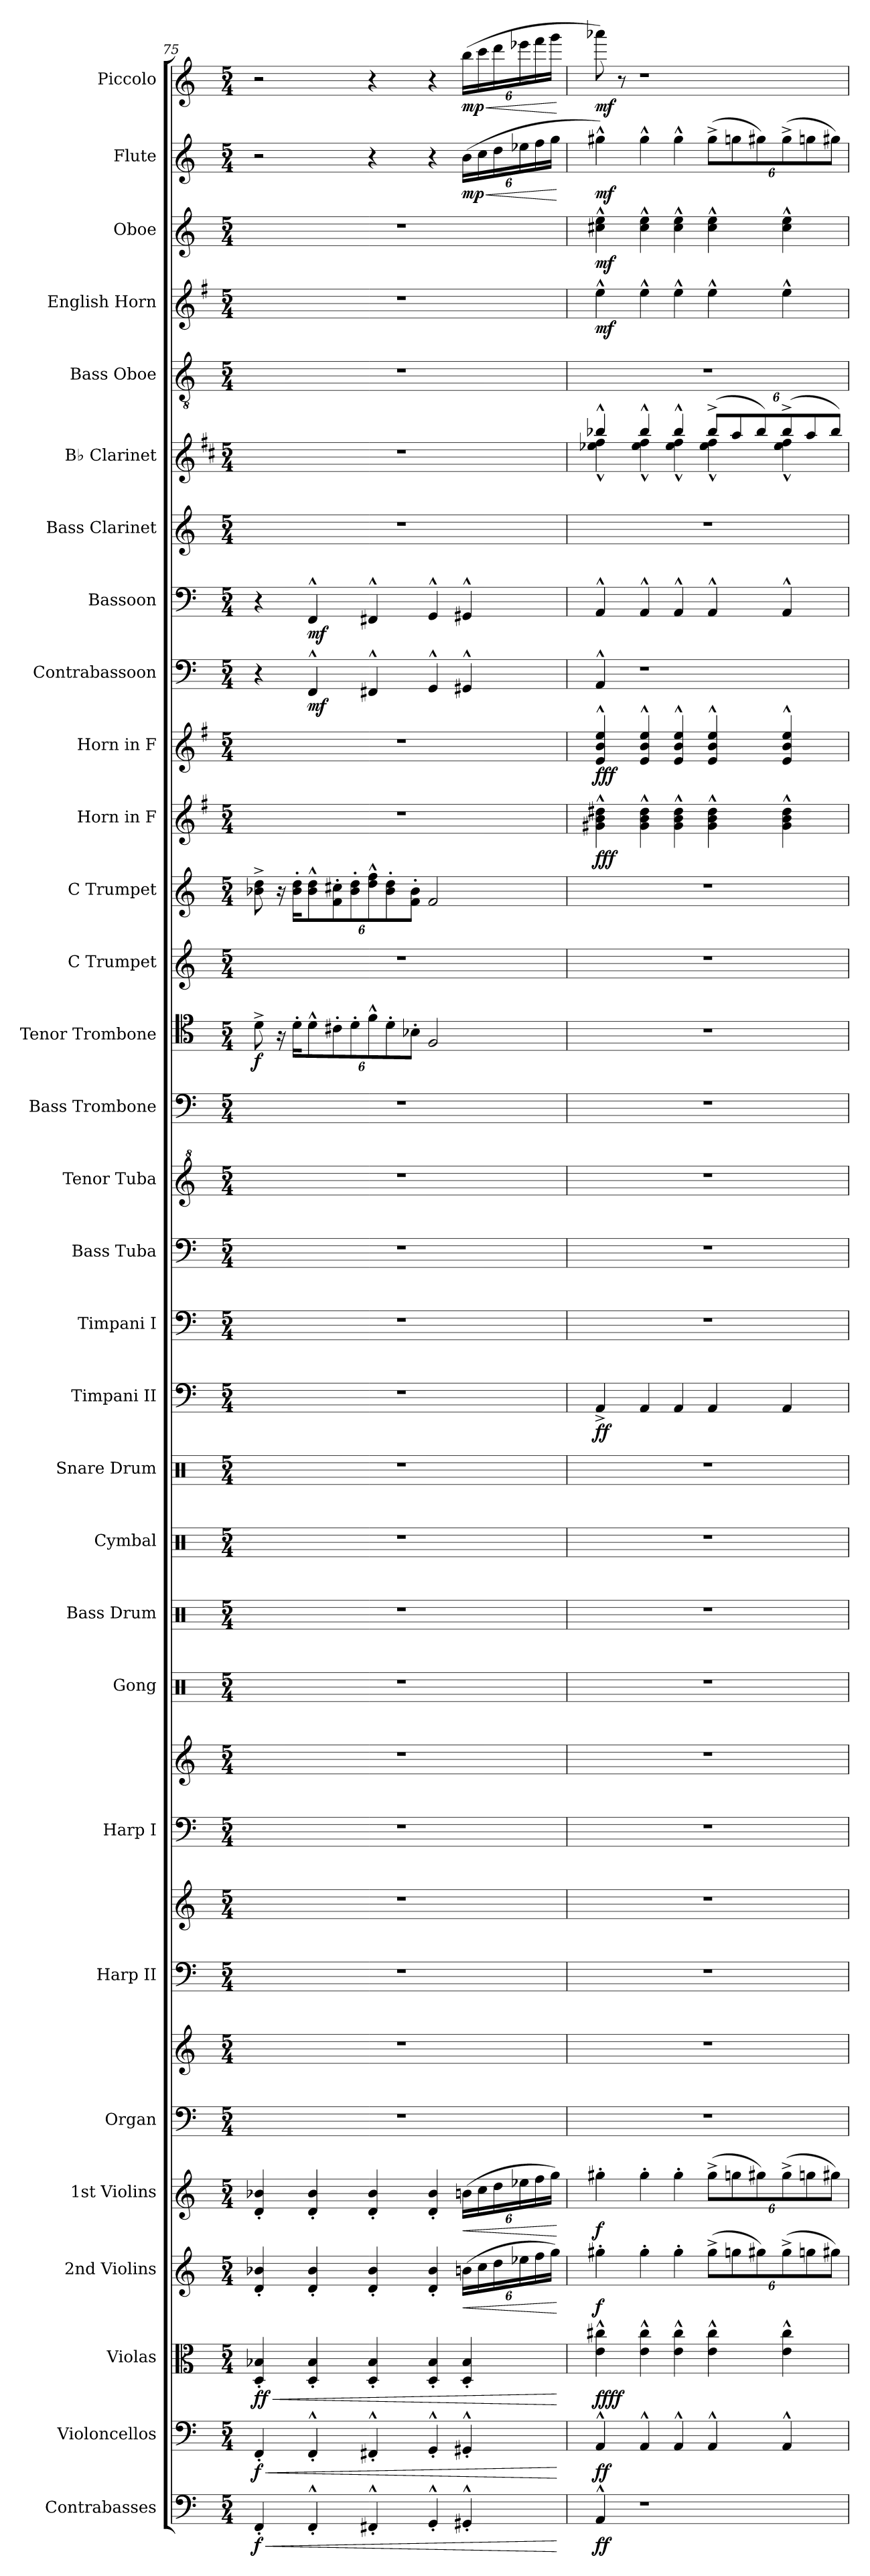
**kern	**dynam	**kern	**dynam	**kern	**dynam	**kern	**dynam	**kern	**dynam	**kern	**kern	**kern	**kern	**kern	**kern	**kern	**kern	**kern	**kern	**kern	**dynam	**kern	**kern	**kern	**kern	**kern	**dynam	**kern	**kern	**kern	**dynam	**kern	**dynam	**kern	**dynam	**kern	**dynam	**kern	**kern	**dynam	**kern	**kern	**dynam	**kern	**dynam	**kern	**dynam	**kern	**dynam
*part31	*part31	*part30	*part30	*part29	*part29	*part28	*part28	*part27	*part27	*part26	*part26	*part25	*part25	*part24	*part24	*part23	*part22	*part21	*part20	*part19	*part19	*part18	*part17	*part16	*part15	*part14	*part14	*part13	*part12	*part11	*part11	*part10	*part10	*part9	*part9	*part8	*part8	*part7	*part6	*part6	*part5	*part4	*part4	*part3	*part3	*part2	*part2	*part1	*part1
*staff34	*staff34	*staff33	*staff33	*staff32	*staff32	*staff31	*staff31	*staff30	*staff30	*staff29	*staff28	*staff27	*staff26	*staff25	*staff24	*staff23	*staff22	*staff21	*staff20	*staff19	*staff19	*staff18	*staff17	*staff16	*staff15	*staff14	*staff14	*staff13	*staff12	*staff11	*staff11	*staff10	*staff10	*staff9	*staff9	*staff8	*staff8	*staff7	*staff6	*staff6	*staff5	*staff4	*staff4	*staff3	*staff3	*staff2	*staff2	*staff1	*staff1
*I"Contrabasses	*	*I"Violoncellos	*	*I"Violas	*	*I"2nd Violins	*	*I"1st Violins	*	*I"Organ	*	*I"Harp II	*	*I"Harp I	*	*I"Gong	*I"Bass Drum	*I"Cymbal	*I"Snare Drum	*I"Timpani II	*	*I"Timpani I	*I"Bass Tuba	*I"Tenor Tuba	*I"Bass Trombone	*I"Tenor Trombone	*	*I"C Trumpet	*I"C Trumpet	*I"Horn in F	*	*I"Horn in F	*	*I"Contrabassoon	*	*I"Bassoon	*	*I"Bass Clarinet	*I"B♭ Clarinet	*	*I"Bass Oboe	*I"English Horn	*	*I"Oboe	*	*I"Flute	*	*I"Piccolo	*
*I'Cbs.	*	*I'Vcs.	*	*I'Vlas.	*	*I'Vlns.	*	*I'Vlns.	*	*I'Org.	*	*I'Hrp.	*	*I'Hrp.	*	*	*I'B. Dr.	*I'Cym.	*I'Sn. Dr.	*I'Timp.	*	*I'Timp.	*I'Tba.	*	*I'B. Tbn.	*I'T. Tbn.	*	*I'C Tpt.	*I'C Tpt.	*	*	*	*	*I'Cbsn.	*	*I'Bsn.	*	*I'B. Cl.	*I'B♭ Cl.	*	*	*I'E. Hn.	*	*I'Ob.	*	*I'Fl.	*	*I'Picc.	*
*clefF4	*	*clefF4	*	*clefC3	*	*clefG2	*	*clefG2	*	*clefF4	*clefG2	*clefF4	*clefG2	*clefF4	*clefG2	*clefX	*clefX	*clefX	*clefX	*clefF4	*	*clefF4	*clefF4	*clefG^2	*clefF4	*clefC4	*	*clefG2	*clefG2	*clefG2	*	*clefG2	*	*clefF4	*	*clefF4	*	*clefG2	*clefG2	*	*clefGv2	*clefG2	*	*clefG2	*	*clefG2	*	*clefG2	*
*ITrd7c12	*	*	*	*	*	*	*	*	*	*	*	*	*	*	*	*	*	*	*	*	*	*	*	*ITrd15c26	*	*	*	*	*	*ITrd4c7	*	*ITrd4c7	*	*ITrd7c12	*	*	*	*ITrd8c14	*ITrd1c2	*	*	*ITrd4c7	*	*	*	*	*	*ITrd-7c-12	*
*k[]	*	*k[]	*	*k[]	*	*k[]	*	*k[]	*	*k[]	*k[]	*k[]	*k[]	*k[]	*k[]	*k[]	*k[]	*k[]	*k[]	*k[]	*	*k[]	*k[]	*k[]	*k[]	*k[]	*	*k[]	*k[]	*k[]	*	*k[]	*	*k[]	*	*k[]	*	*k[]	*k[]	*	*k[]	*k[]	*	*k[]	*	*k[]	*	*k[]	*
*M5/4	*	*M5/4	*	*M5/4	*	*M5/4	*	*M5/4	*	*M5/4	*M5/4	*M5/4	*M5/4	*M5/4	*M5/4	*M5/4	*M5/4	*M5/4	*M5/4	*M5/4	*	*M5/4	*M5/4	*M5/4	*M5/4	*M5/4	*	*M5/4	*M5/4	*M5/4	*	*M5/4	*	*M5/4	*	*M5/4	*	*M5/4	*M5/4	*	*M5/4	*M5/4	*	*M5/4	*	*M5/4	*	*M5/4	*
=75	=75	=75	=75	=75	=75	=75	=75	=75	=75	=75	=75	=75	=75	=75	=75	=75	=75	=75	=75	=75	=75	=75	=75	=75	=75	=75	=75	=75	=75	=75	=75	=75	=75	=75	=75	=75	=75	=75	=75	=75	=75	=75	=75	=75	=75	=75	=75	=75	=75
!	!LO:HP:b	!	!LO:HP:b	!	!LO:HP:b	!	!	!	!	!	!	!	!	!	!	!	!	!	!	!	!	!	!	!	!	!	!	!	!	!	!	!	!	!	!	!	!	!	!	!	!	!	!	!	!	!	!	!	!
!	!LO:DY:n=1:b	!	!LO:DY:n=1:b	!	!LO:DY:n=1:b	!	!	!	!	!	!	!	!	!	!	!	!	!	!	!	!	!	!	!	!	!	!	!	!	!	!	!	!	!	!	!	!	!	!	!	!	!	!	!	!	!	!	!	!
!	!	!	!	!	!LO:DY:n=2:b	!	!	!	!	!	!	!	!	!	!	!	!	!	!	!	!	!	!	!	!	!	!LO:DY:b	!	!	!	!	!	!	!	!	!	!	!	!	!	!	!	!	!	!	!	!	!	!
4FFF'/	< f	4FF'/	< f	4D/' 4B-X/'	< f f	4d/' 4b-X/'	.	4d/' 4b-X/'	.	4%5r	4%5r	4%5r	4%5r	4%5r	4%5r	4%5r	4%5r	4%5r	4%5r	4%5r	.	4%5r	4%5r	4%5r	4%5r	8d^\	f	4%5r	8b-X\^ 8dd\^	4%5r	.	4%5r	.	4r	.	4r	.	4%5r	4%5r	.	4%5r	4%5r	.	4%5r	.	2r	.	2r	.
.	.	.	.	.	.	.	.	.	.	.	.	.	.	.	.	.	.	.	.	.	.	.	.	.	.	16r	.	.	16r	.	.	.	.	.	.	.	.	.	.	.	.	.	.	.	.	.	.	.	.
.	.	.	.	.	.	.	.	.	.	.	.	.	.	.	.	.	.	.	.	.	.	.	.	.	.	16d'\KL	.	.	16b-\' 16dd\'KL	.	.	.	.	.	.	.	.	.	.	.	.	.	.	.	.	.	.	.	.
*	*	*	*	*	*	*	*	*	*	*	*	*	*	*	*	*	*	*	*	*	*	*	*	*	*	*Xbrackettup	*	*	*Xbrackettup	*	*	*	*	*	*	*	*	*	*	*	*	*	*	*	*	*	*	*	*
!	!	!	!	!	!	!	!	!	!	!	!	!	!	!	!	!	!	!	!	!	!	!	!	!	!	!	!	!	!	!	!	!	!	!	!LO:DY:b	!	!LO:DY:b	!	!	!	!	!	!	!	!	!	!	!	!
4FFF'^^/	.	4FF'^^/	.	4D/' 4B-/'	.	4d/' 4b-/'	.	4d/' 4b-/'	.	.	.	.	.	.	.	.	.	.	.	.	.	.	.	.	.	12d^^\	.	.	12b-\^^ 12dd\^^	.	.	.	.	4FFF^^/	mf	4FF^^/	mf	.	.	.	.	.	.	.	.	.	.	.	.
.	.	.	.	.	.	.	.	.	.	.	.	.	.	.	.	.	.	.	.	.	.	.	.	.	.	12c#X'\	.	.	12f\' 12cc#X\'	.	.	.	.	.	.	.	.	.	.	.	.	.	.	.	.	.	.	.	.
.	.	.	.	.	.	.	.	.	.	.	.	.	.	.	.	.	.	.	.	.	.	.	.	.	.	12d'\	.	.	12b-\' 12dd\'	.	.	.	.	.	.	.	.	.	.	.	.	.	.	.	.	.	.	.	.
4FFF#X'^^/	.	4FF#X'^^/	.	4D/' 4B-/'	.	4d/' 4b-/'	.	4d/' 4b-/'	.	.	.	.	.	.	.	.	.	.	.	.	.	.	.	.	.	12f^^\	.	.	12dd\^^ 12ff\^^	.	.	.	.	4FFF#X^^/	.	4FF#X^^/	.	.	.	.	.	.	.	.	.	4r	.	4r	.
.	.	.	.	.	.	.	.	.	.	.	.	.	.	.	.	.	.	.	.	.	.	.	.	.	.	12d'\	.	.	12b-\' 12dd\'	.	.	.	.	.	.	.	.	.	.	.	.	.	.	.	.	.	.	.	.
.	.	.	.	.	.	.	.	.	.	.	.	.	.	.	.	.	.	.	.	.	.	.	.	.	.	12B-X'\J	.	.	12f\' 12b-\'J	.	.	.	.	.	.	.	.	.	.	.	.	.	.	.	.	.	.	.	.
4GGG'^^/	.	4GG'^^/	.	4D/' 4B-/'	.	4d/' 4b-/'	.	4d/' 4b-/'	.	.	.	.	.	.	.	.	.	.	.	.	.	.	.	.	.	2F/	.	.	2f/	.	.	.	.	4GGG^^/	.	4GG^^/	.	.	.	.	.	.	.	.	.	4r	.	4r	.
*	*	*	*	*	*	*Xbrackettup	*	*	*	*	*	*	*	*	*	*	*	*	*	*	*	*	*	*	*	*	*	*	*	*	*	*	*	*	*	*	*	*	*	*	*	*	*	*	*	*	*	*	*
!	!	!	!	!	!	!	!LO:HP:b	!	!	!	!	!	!	!	!	!	!	!	!	!	!	!	!	!	!	!	!	!	!	!	!	!	!	!	!	!	!	!	!	!	!	!	!	!	!	!	!	!	!
*	*	*	*	*	*	*	*	*Xbrackettup	*	*	*	*	*	*	*	*	*	*	*	*	*	*	*	*	*	*	*	*	*	*	*	*	*	*	*	*	*	*	*	*	*	*	*	*	*	*	*	*	*
!	!	!	!	!	!	!	!	!	!LO:HP:b	!	!	!	!	!	!	!	!	!	!	!	!	!	!	!	!	!	!	!	!	!	!	!	!	!	!	!	!	!	!	!	!	!	!	!	!	!	!	!	!
*	*	*	*	*	*	*	*	*	*	*	*	*	*	*	*	*	*	*	*	*	*	*	*	*	*	*	*	*	*	*	*	*	*	*	*	*	*	*	*	*	*	*	*	*	*	*Xbrackettup	*	*	*
!	!	!	!	!	!	!	!	!	!	!	!	!	!	!	!	!	!	!	!	!	!	!	!	!	!	!	!	!	!	!	!	!	!	!	!	!	!	!	!	!	!	!	!	!	!	!	!LO:HP:b	!	!
*	*	*	*	*	*	*	*	*	*	*	*	*	*	*	*	*	*	*	*	*	*	*	*	*	*	*	*	*	*	*	*	*	*	*	*	*	*	*	*	*	*	*	*	*	*	*	*	*Xbrackettup	*
!	!	!	!	!	!	!	!	!	!	!	!	!	!	!	!	!	!	!	!	!	!	!	!	!	!	!	!	!	!	!	!	!	!	!	!	!	!	!	!	!	!	!	!	!	!	!	!LO:DY:n=1:b	!	!LO:HP:b
!	!	!	!	!	!	!	!	!	!	!	!	!	!	!	!	!	!	!	!	!	!	!	!	!	!	!	!	!	!	!	!	!	!	!	!	!	!	!	!	!	!	!	!	!	!	!	!	!	!LO:DY:n=1:b
4GGG#X'^^/	.	4GG#X'^^/	.	4D/' 4B-/'	.	(24bn\LL	<	(24bn\LL	<	.	.	.	.	.	.	.	.	.	.	.	.	.	.	.	.	.	.	.	.	.	.	.	.	4GGG#X^^/	.	4GG#X^^/	.	.	.	.	.	.	.	.	.	(24b\LL	< mp	(24bbb\LL	< mp
.	.	.	.	.	.	24cc\	.	24cc\	.	.	.	.	.	.	.	.	.	.	.	.	.	.	.	.	.	.	.	.	.	.	.	.	.	.	.	.	.	.	.	.	.	.	.	.	.	24cc\	.	24cccc\	.
.	.	.	.	.	.	24dd\	.	24dd\	.	.	.	.	.	.	.	.	.	.	.	.	.	.	.	.	.	.	.	.	.	.	.	.	.	.	.	.	.	.	.	.	.	.	.	.	.	24dd\	.	24dddd\	.
.	.	.	.	.	.	24ee-X\	.	24ee-X\	.	.	.	.	.	.	.	.	.	.	.	.	.	.	.	.	.	.	.	.	.	.	.	.	.	.	.	.	.	.	.	.	.	.	.	.	.	24ee-X\	.	24eeee-X\	.
.	.	.	.	.	.	24ff\	.	24ff\	.	.	.	.	.	.	.	.	.	.	.	.	.	.	.	.	.	.	.	.	.	.	.	.	.	.	.	.	.	.	.	.	.	.	.	.	.	24ff\	.	24ffff\	.
.	.	.	.	.	.	24gg\JJ)	.	24gg\JJ)	.	.	.	.	.	.	.	.	.	.	.	.	.	.	.	.	.	.	.	.	.	.	.	.	.	.	.	.	.	.	.	.	.	.	.	.	.	24gg\JJ	.	24gggg\JJ	.
.	[	.	[	.	[	.	[	.	[	.	.	.	.	.	.	.	.	.	.	.	.	.	.	.	.	.	.	.	.	.	.	.	.	.	.	.	.	.	.	.	.	.	.	.	.	.	[	.	[
=76	=76	=76	=76	=76	=76	=76	=76	=76	=76	=76	=76	=76	=76	=76	=76	=76	=76	=76	=76	=76	=76	=76	=76	=76	=76	=76	=76	=76	=76	=76	=76	=76	=76	=76	=76	=76	=76	=76	=76	=76	=76	=76	=76	=76	=76	=76	=76	=76	=76
*	*	*	*	*	*	*	*	*	*	*	*	*	*	*	*	*	*	*	*	*	*	*	*	*	*	*	*	*	*	*	*	*	*	*	*	*	*	*	*^	*	*	*	*	*	*	*	*	*	*
!	!LO:DY:b	!	!LO:DY:b	!	!LO:DY:b	!	!	!	!	!	!	!	!	!	!	!	!	!	!	!	!	!	!	!	!	!	!	!	!	!	!	!	!	!	!	!	!	!	!	!	!	!	!	!	!	!	!	!	!	!
!	!	!	!	!	!LO:DY:n=1:b	!	!LO:DY:b	!	!LO:DY:b	!	!	!	!	!	!	!	!	!	!	!	!LO:DY:b	!	!	!	!	!	!	!	!	!	!LO:DY:b	!	!	!	!	!	!	!	!	!	!	!	!	!	!	!	!	!	!	!
!	!	!	!	!	!	!	!	!	!	!	!	!	!	!	!	!	!	!	!	!	!	!	!	!	!	!	!	!	!	!	!LO:DY:n=1:b	!	!	!	!	!	!	!	!	!	!	!	!	!	!	!	!	!	!	!
!	!	!	!	!	!	!	!	!	!	!	!	!	!	!	!	!	!	!	!	!	!	!	!	!	!	!	!	!	!	!	!LO:DY:n=2:b	!	!LO:DY:b	!	!	!	!	!	!	!	!	!	!	!	!	!	!	!	!	!
!	!	!	!	!	!	!	!	!	!	!	!	!	!	!	!	!	!	!	!	!	!	!	!	!	!	!	!	!	!	!	!	!	!LO:DY:n=1:b	!	!	!	!	!	!	!	!	!	!	!	!	!	!	!	!	!
!	!	!	!	!	!	!	!	!	!	!	!	!	!	!	!	!	!	!	!	!	!	!	!	!	!	!	!	!	!	!	!	!	!LO:DY:n=2:b	!	!	!	!	!	!	!	!LO:DY:b	!	!	!	!	!	!	!	!	!
!	!	!	!	!	!	!	!	!	!	!	!	!	!	!	!	!	!	!	!	!	!	!	!	!	!	!	!	!	!	!	!	!	!	!	!	!	!	!	!	!	!LO:DY:n=1:b	!	!	!	!	!	!	!	!	!
!	!	!	!	!	!	!	!	!	!	!	!	!	!	!	!	!	!	!	!	!	!	!	!	!	!	!	!	!	!	!	!	!	!	!	!	!	!	!	!	!	!LO:DY:n=2:b	!	!	!LO:DY:b	!	!LO:DY:b	!	!LO:DY:b	!	!LO:DY:b
4AAA^^/	ff	4AA^^/	ff	4e\^^ 4cc#X\^^	ff ff	4gg#X'\	f	4gg#X'\	f	4%5r	4%5r	4%5r	4%5r	4%5r	4%5r	4%5r	4%5r	4%5r	4%5r	4AA^/	ff	4%5r	4%5r	4%5r	4%5r	4%5r	.	4%5r	4%5r	4c#X\^^ 4e\^^ 4g#X\^^	f f f	4A/^^ 4e/^^ 4a/^^	f f f	4AAA^^/	.	4AA^^/	.	4%5r	4aa-X^^/	4dd-X\^^ 4ee\^^	mf mf mf	4%5r	4a^^\	mf	4cc#X\^^ 4ee\^^	mf	4gg#X^^\)	mf	8aaaa-X\)	mf
.	.	.	.	.	.	.	.	.	.	.	.	.	.	.	.	.	.	.	.	.	.	.	.	.	.	.	.	.	.	.	.	.	.	.	.	.	.	.	.	.	.	.	.	.	.	.	.	.	8r	.
1r	.	4AA^^/	.	4e\^^ 4cc#\^^	.	4gg#'\	.	4gg#'\	.	.	.	.	.	.	.	.	.	.	.	4AA/	.	.	.	.	.	.	.	.	.	4c#\^^ 4e\^^ 4g#\^^	.	4A/^^ 4e/^^ 4a/^^	.	1r	.	4AA^^/	.	.	4aa-^^/	4dd-\^^ 4ee\^^	.	.	4a^^\	.	4cc#\^^ 4ee\^^	.	4gg#^^\	.	1r	.
.	.	4AA^^/	.	4e\^^ 4cc#\^^	.	4gg#'\	.	4gg#'\	.	.	.	.	.	.	.	.	.	.	.	4AA/	.	.	.	.	.	.	.	.	.	4c#\^^ 4e\^^ 4g#\^^	.	4A/^^ 4e/^^ 4a/^^	.	.	.	4AA^^/	.	.	4aa-^^/	4dd-\^^ 4ee\^^	.	.	4a^^\	.	4cc#\^^ 4ee\^^	.	4gg#^^\	.	.	.
*	*	*	*	*	*	*	*	*	*	*	*	*	*	*	*	*	*	*	*	*	*	*	*	*	*	*	*	*	*	*	*	*	*	*	*	*	*	*	*Xbrackettup	*	*	*	*	*	*	*	*	*	*	*
.	.	4AA^^/	.	4e\^^ 4cc#\^^	.	(12gg#^\L	.	(12gg#^\L	.	.	.	.	.	.	.	.	.	.	.	4AA/	.	.	.	.	.	.	.	.	.	4c#\^^ 4e\^^ 4g#\^^	.	4A/^^ 4e/^^ 4a/^^	.	.	.	4AA^^/	.	.	(12aa-^/L	4dd-\^^ 4ee\^^	.	.	4a^^\	.	4cc#\^^ 4ee\^^	.	(12gg#^\L	.	.	.
.	.	.	.	.	.	12ggn\	.	12ggn\	.	.	.	.	.	.	.	.	.	.	.	.	.	.	.	.	.	.	.	.	.	.	.	.	.	.	.	.	.	.	12gg/	.	.	.	.	.	.	.	12ggn\	.	.	.
.	.	.	.	.	.	12gg#X\)	.	12gg#X\)	.	.	.	.	.	.	.	.	.	.	.	.	.	.	.	.	.	.	.	.	.	.	.	.	.	.	.	.	.	.	12aa-/)	.	.	.	.	.	.	.	12gg#X\)	.	.	.
.	.	4AA^^/	.	4e\^^ 4cc#\^^	.	(12gg#^\	.	(12gg#^\	.	.	.	.	.	.	.	.	.	.	.	4AA/	.	.	.	.	.	.	.	.	.	4c#\^^ 4e\^^ 4g#\^^	.	4A/^^ 4e/^^ 4a/^^	.	.	.	4AA^^/	.	.	(12aa-^/	4dd-\^^ 4ee\^^	.	.	4a^^\	.	4cc#\^^ 4ee\^^	.	(12gg#^\	.	.	.
.	.	.	.	.	.	12ggn\	.	12ggn\	.	.	.	.	.	.	.	.	.	.	.	.	.	.	.	.	.	.	.	.	.	.	.	.	.	.	.	.	.	.	12gg/	.	.	.	.	.	.	.	12ggn\	.	.	.
.	.	.	.	.	.	12gg#X\J)	.	12gg#X\J)	.	.	.	.	.	.	.	.	.	.	.	.	.	.	.	.	.	.	.	.	.	.	.	.	.	.	.	.	.	.	12aa-/J)	.	.	.	.	.	.	.	12gg#X\J)	.	.	.
*	*	*	*	*	*	*	*	*	*	*	*	*	*	*	*	*	*	*	*	*	*	*	*	*	*	*	*	*	*	*	*	*	*	*	*	*	*	*	*v	*v	*	*	*	*	*	*	*	*	*	*
=	=	=	=	=	=	=	=	=	=	=	=	=	=	=	=	=	=	=	=	=	=	=	=	=	=	=	=	=	=	=	=	=	=	=	=	=	=	=	=	=	=	=	=	=	=	=	=	=	=
*-	*-	*-	*-	*-	*-	*-	*-	*-	*-	*-	*-	*-	*-	*-	*-	*-	*-	*-	*-	*-	*-	*-	*-	*-	*-	*-	*-	*-	*-	*-	*-	*-	*-	*-	*-	*-	*-	*-	*-	*-	*-	*-	*-	*-	*-	*-	*-	*-	*-
